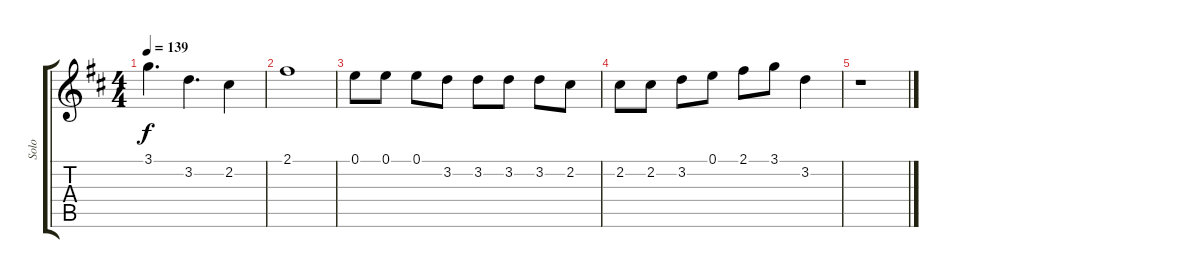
\track ("Solo" "Solo") {instrument distortionguitar}
\staff {score tabs}
\tuning (E4 B3 G3 D3 A2 E2) {hide}
\ts (4 4)
\tempo 139
\clef g2
\ks d
3.1{t}.4{d dy f} 3.2.4{d} 2.2.4 |
2.1.1 |
0.1.8 0.1.8 0.1.8 3.2.8 3.2.8 3.2.8 3.2.8 2.2.8 |
2.2.8 2.2.8 3.2.8 0.1.8 2.1.8 3.1.8 3.2.4 |
r.1
